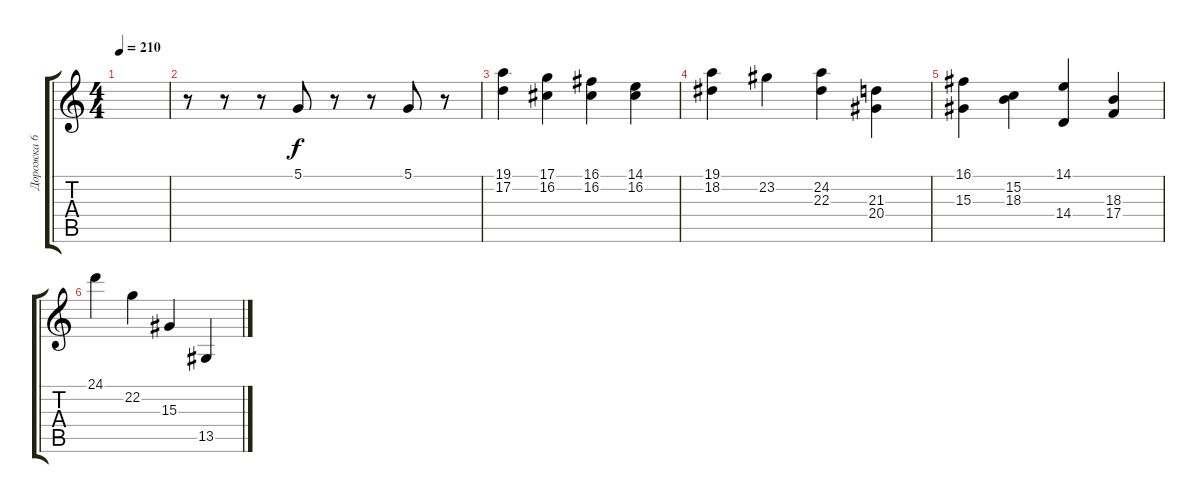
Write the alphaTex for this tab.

\track ("Дорожка 6" "Дорожка 6") {instrument pad3polysynth}
\staff {score tabs}
\tuning (D4 A3 F3 C3 G2 D2) {hide}
\ts (4 4)
\tempo 210
\clef g2
\ks c
|
r.8 r.8 r.8 5.1.8 r.8 r.8 5.1.8 r.8 |
(19.1 17.2).4 (17.1 16.2).4 (16.1 16.2).4 (14.1 16.2).4 |
(19.1 18.2).4 23.2.4 (24.2 22.3).4 (21.3 20.4).4 |
(16.1 15.3).4 (15.2 18.3).4 (14.1 14.4).4 (18.3 17.4).4 |
24.1.4 22.2.4 15.3.4 13.5.4
